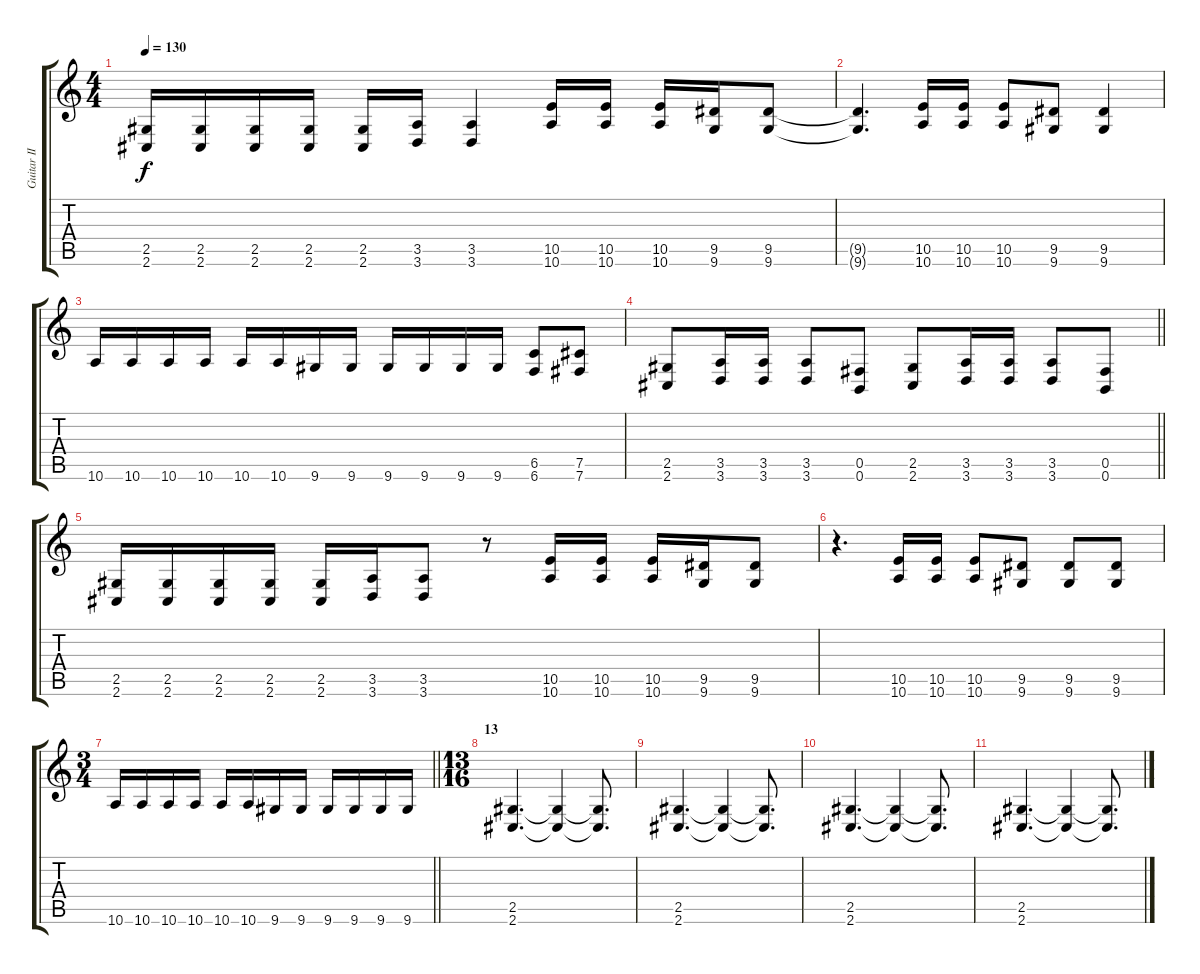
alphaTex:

\track ("Guitar II" "Guitar II") {instrument distortionguitar}
\staff {score tabs}
\tuning (D4 A3 F3 B2 Gb2 B1) {hide}
\ts (4 4)
\tempo 130
\clef g2
\ks c
(2.5 2.6).16{dy f} (2.5 2.6).16 (2.5 2.6).16 (2.5 2.6).16 (2.5 2.6).16 (3.5 3.6).16 (3.5 3.6).4 (10.5 10.6).16 (10.5 10.6).16 (10.5 10.6).16 (9.5 9.6).16 (9.5 9.6).8 |
(9.5{t} 9.6{t}).4{d} (10.5 10.6).16 (10.5 10.6).16 (10.5 10.6).8 (9.5 9.6).8 (9.5 9.6).4 |
10.6.16 10.6.16 10.6.16 10.6.16 10.6.16 10.6.16 9.6.16 9.6.16 9.6.16 9.6.16 9.6.16 9.6.16 (6.5 6.6).8 (7.5 7.6).8 |
\barLineRight lightlight
(2.5 2.6).8 (3.5 3.6).16 (3.5 3.6).16 (3.5 3.6).8 (0.5 0.6).8 (2.5 2.6).8 (3.5 3.6).16 (3.5 3.6).16 (3.5 3.6).8 (0.5 0.6).8 |
\section ("" "")
(2.5 2.6).16 (2.5 2.6).16 (2.5 2.6).16 (2.5 2.6).16 (2.5 2.6).16 (3.5 3.6).16 (3.5 3.6).8 r.8 (10.5 10.6).16 (10.5 10.6).16 (10.5 10.6).16 (9.5 9.6).16 (9.5 9.6).8 |
r.4{d} (10.5 10.6).16 (10.5 10.6).16 (10.5 10.6).8 (9.5 9.6).8 (9.5 9.6).8 (9.5 9.6).8 |
\ts (3 4)
\barLineRight lightlight
10.6.16 10.6.16 10.6.16 10.6.16 10.6.16 10.6.16 9.6.16 9.6.16 9.6.16 9.6.16 9.6.16 9.6.16 |
\ts (13 16)
\section ("" "13")
(2.5 2.6).4{d} (2.5{t} 2.6{t}).4 (2.5{t} 2.6{t}).8{d} |
(2.5 2.6).4{d} (2.5{t} 2.6{t}).4 (2.5{t} 2.6{t}).8{d} |
(2.5 2.6).4{d} (2.5{t} 2.6{t}).4 (2.5{t} 2.6{t}).8{d} |
(2.5 2.6).4{d} (2.5{t} 2.6{t}).4 (2.5{t} 2.6{t}).8{d}
